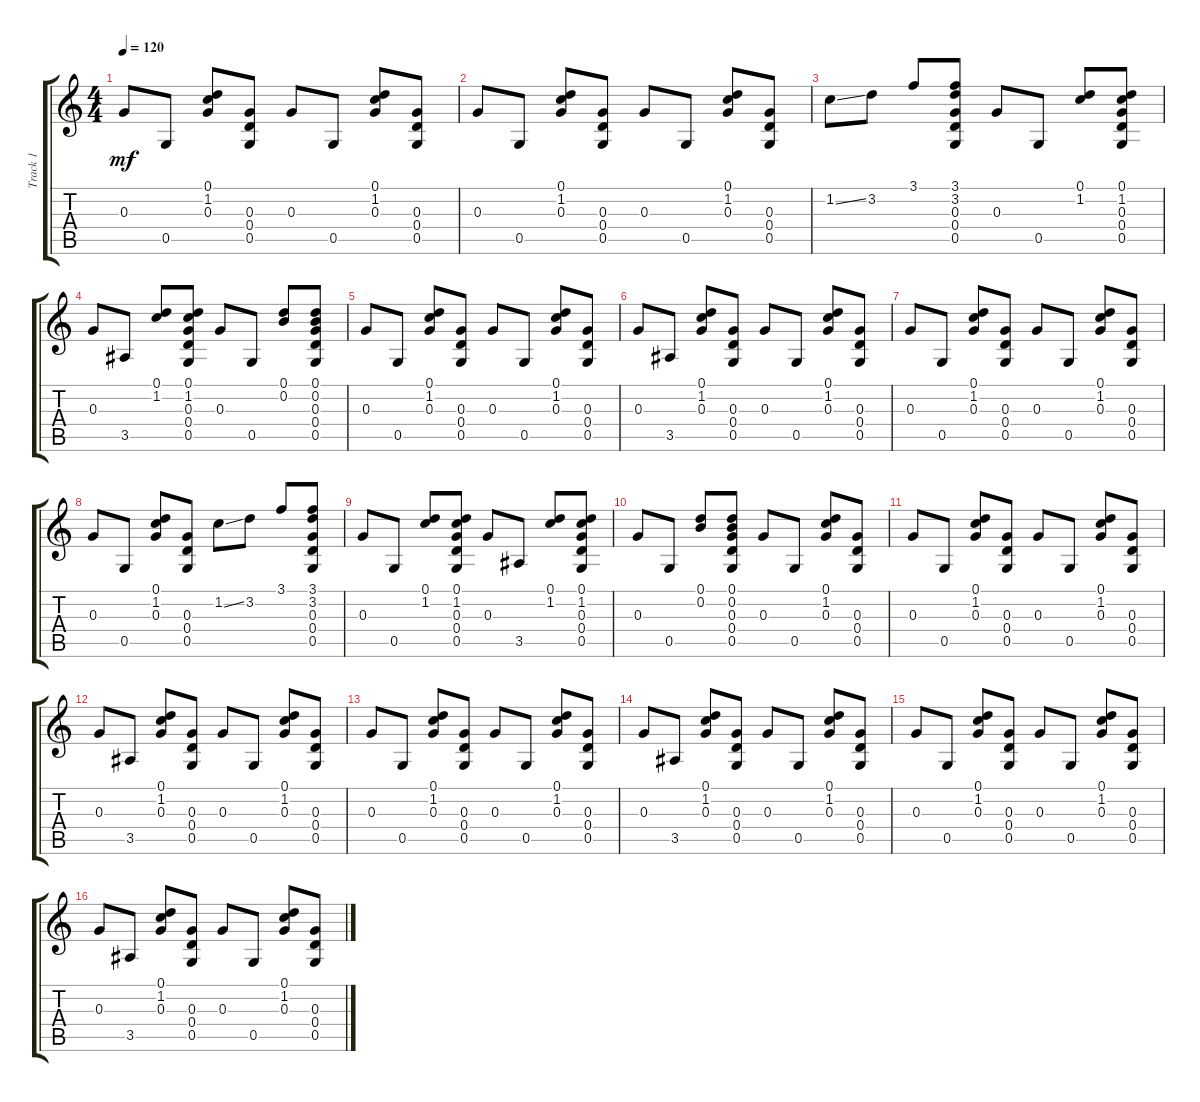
\track ("Track 1" "Track 1") {instrument acousticguitarsteel}
\staff {score tabs}
\tuning (D4 B3 G3 D3 G2 D2) {hide}
\ts (4 4)
\tempo 120
\clef g2
\ks c
0.3.8{dy mf} 0.5.8 (0.1 1.2 0.3).8 (0.3 0.4 0.5).8 0.3.8 0.5.8 (0.1 1.2 0.3).8 (0.3 0.4 0.5).8 |
0.3.8 0.5.8 (0.1 1.2 0.3).8 (0.3 0.4 0.5).8 0.3.8 0.5.8 (0.1 1.2 0.3).8 (0.3 0.4 0.5).8 |
1.2{ss}.8 3.2.8 3.1.8 (3.1 3.2 0.3 0.4 0.5).8 0.3.8 0.5.8 (0.1 1.2).8 (0.1 1.2 0.3 0.4 0.5).8 |
0.3.8 3.5.8 (0.1 1.2).8 (0.1 1.2 0.3 0.4 0.5).8 0.3.8 0.5.8 (0.1 0.2).8 (0.1 0.2 0.3 0.4 0.5).8 |
0.3.8 0.5.8 (0.1 1.2 0.3).8 (0.3 0.4 0.5).8 0.3.8 0.5.8 (0.1 1.2 0.3).8 (0.3 0.4 0.5).8 |
0.3.8 3.5.8 (0.1 1.2 0.3).8 (0.3 0.4 0.5).8 0.3.8 0.5.8 (0.1 1.2 0.3).8 (0.3 0.4 0.5).8 |
0.3.8 0.5.8 (0.1 1.2 0.3).8 (0.3 0.4 0.5).8 0.3.8 0.5.8 (0.1 1.2 0.3).8 (0.3 0.4 0.5).8 |
0.3.8 0.5.8 (0.1 1.2 0.3).8 (0.3 0.4 0.5).8 1.2{ss}.8 3.2.8 3.1.8 (3.1 3.2 0.3 0.4 0.5).8 |
0.3.8 0.5.8 (0.1 1.2).8 (0.1 1.2 0.3 0.4 0.5).8 0.3.8 3.5.8 (0.1 1.2).8 (0.1 1.2 0.3 0.4 0.5).8 |
0.3.8 0.5.8 (0.1 0.2).8 (0.1 0.2 0.3 0.4 0.5).8 0.3.8 0.5.8 (0.1 1.2 0.3).8 (0.3 0.4 0.5).8 |
0.3.8 0.5.8 (0.1 1.2 0.3).8 (0.3 0.4 0.5).8 0.3.8 0.5.8 (0.1 1.2 0.3).8 (0.3 0.4 0.5).8 |
0.3.8 3.5.8 (0.1 1.2 0.3).8 (0.3 0.4 0.5).8 0.3.8 0.5.8 (0.1 1.2 0.3).8 (0.3 0.4 0.5).8 |
0.3.8 0.5.8 (0.1 1.2 0.3).8 (0.3 0.4 0.5).8 0.3.8 0.5.8 (0.1 1.2 0.3).8 (0.3 0.4 0.5).8 |
0.3.8 3.5.8 (0.1 1.2 0.3).8 (0.3 0.4 0.5).8 0.3.8 0.5.8 (0.1 1.2 0.3).8 (0.3 0.4 0.5).8 |
0.3.8 0.5.8 (0.1 1.2 0.3).8 (0.3 0.4 0.5).8 0.3.8 0.5.8 (0.1 1.2 0.3).8 (0.3 0.4 0.5).8 |
0.3.8 3.5.8 (0.1 1.2 0.3).8 (0.3 0.4 0.5).8 0.3.8 0.5.8 (0.1 1.2 0.3).8 (0.3 0.4 0.5).8
